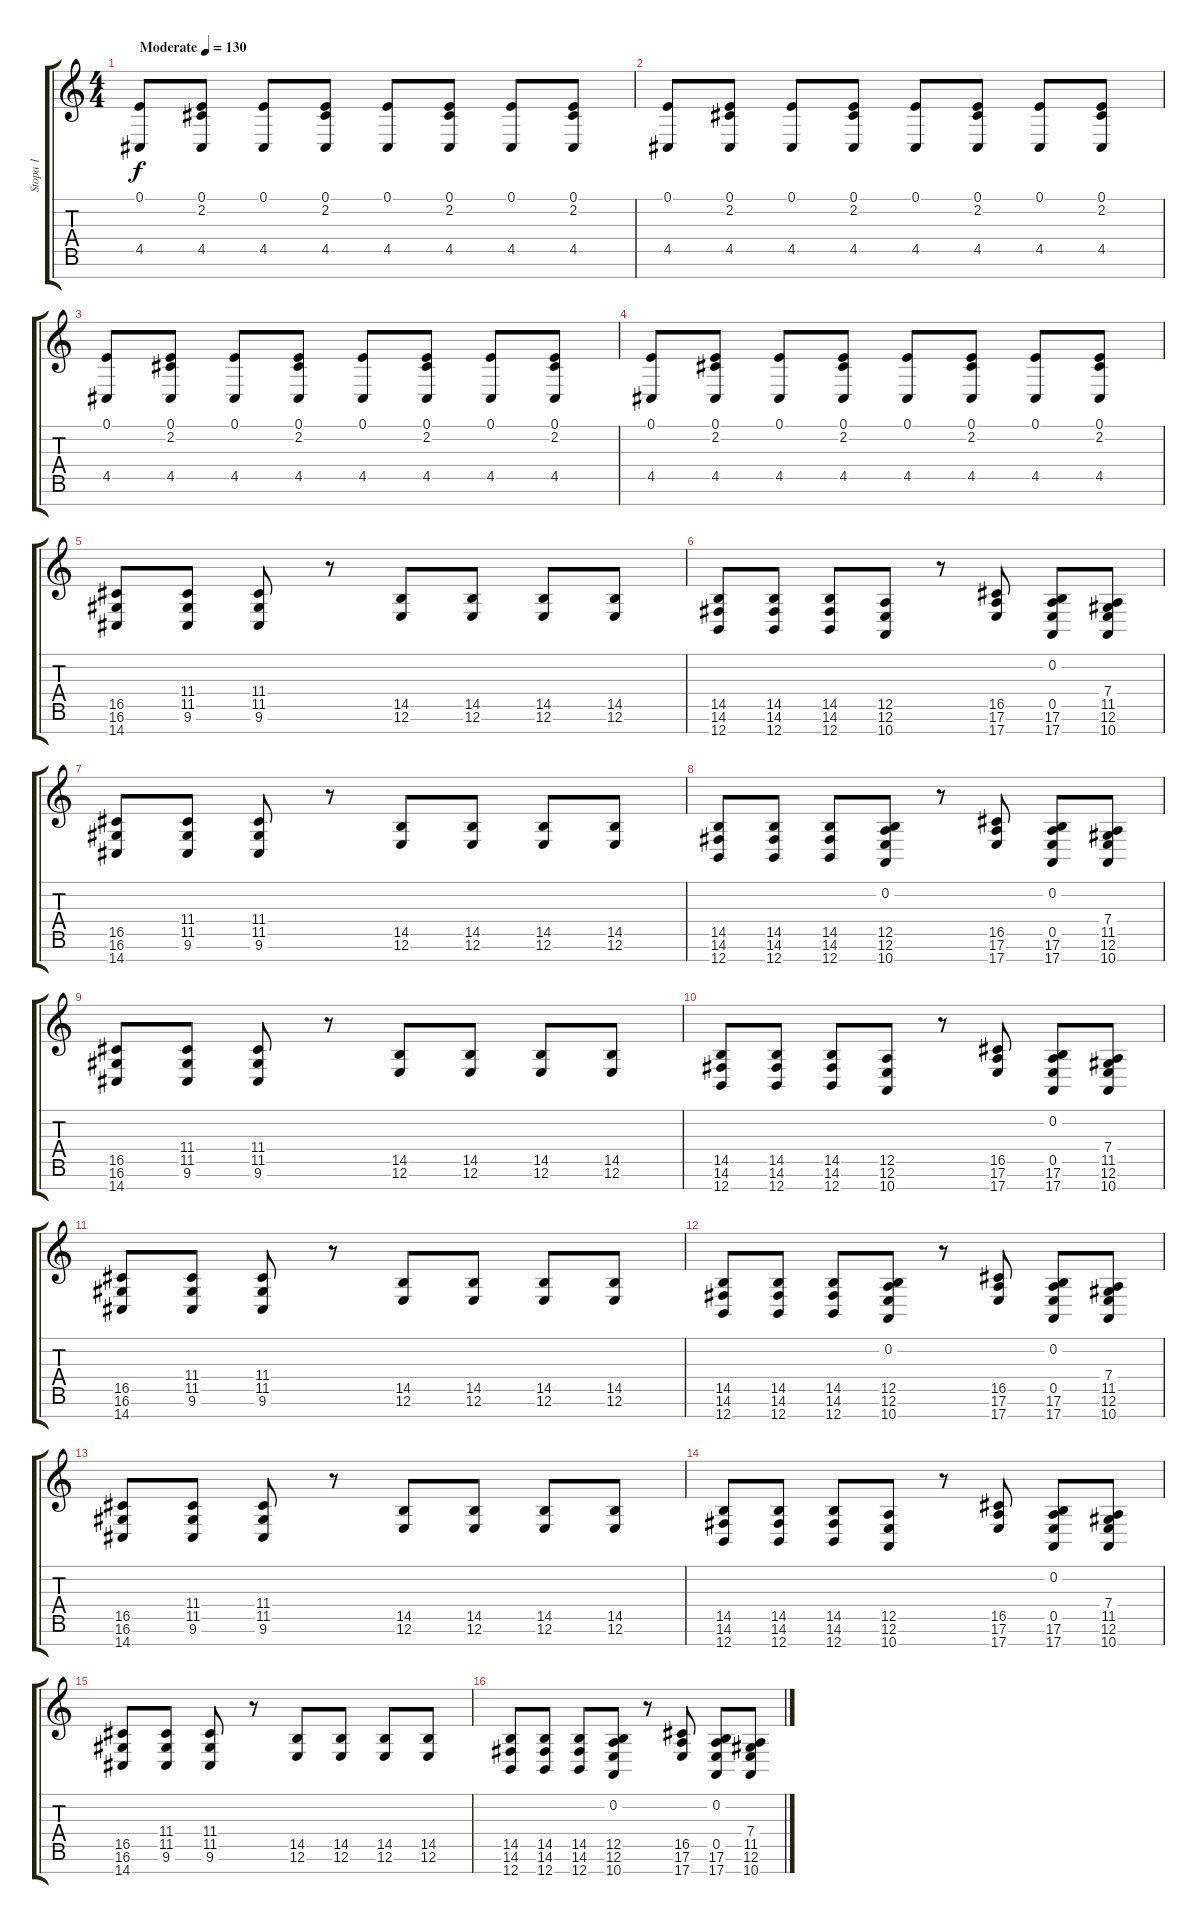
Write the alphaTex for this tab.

\track ("Stopa 1" "Stopa 1") {instrument brightacousticpiano}
\staff {score tabs}
\tuning (E4 B3 G3 D3 A2 E2 B1) {hide}
\ts (4 4)
\tempo (130 "Moderate")
\clef g2
\ks c
(0.1 4.5).8{dy f volume 1 instrument brightacousticpiano} (0.1 2.2 4.5).8 (0.1 4.5).8 (0.1 2.2 4.5).8 (0.1 4.5).8 (0.1 2.2 4.5).8 (0.1 4.5).8 (0.1 2.2 4.5).8 |
(0.1 4.5).8 (0.1 2.2 4.5).8 (0.1 4.5).8 (0.1 2.2 4.5).8 (0.1 4.5).8 (0.1 2.2 4.5).8 (0.1 4.5).8 (0.1 2.2 4.5).8 |
(0.1 4.5).8{volume 13} (0.1 2.2 4.5).8 (0.1 4.5).8 (0.1 2.2 4.5).8 (0.1 4.5).8 (0.1 2.2 4.5).8 (0.1 4.5).8 (0.1 2.2 4.5).8 |
(0.1 4.5).8 (0.1 2.2 4.5).8 (0.1 4.5).8 (0.1 2.2 4.5).8 (0.1 4.5).8 (0.1 2.2 4.5).8 (0.1 4.5).8 (0.1 2.2 4.5).8 |
(16.5 16.6 14.7).8 (11.4 11.5 9.6).8 (11.4 11.5 9.6).8 r.8 (14.5 12.6).8 (14.5 12.6).8 (14.5 12.6).8 (14.5 12.6).8 |
(14.5 14.6 12.7).8 (14.5 14.6 12.7).8 (14.5 14.6 12.7).8 (12.5 12.6 10.7).8 r.8 (16.5 17.6 17.7).8 (0.2 0.5 17.6 17.7).8 (7.4 11.5 12.6 10.7).8 |
(16.5 16.6 14.7).8 (11.4 11.5 9.6).8 (11.4 11.5 9.6).8 r.8 (14.5 12.6).8 (14.5 12.6).8 (14.5 12.6).8 (14.5 12.6).8 |
(14.5 14.6 12.7).8 (14.5 14.6 12.7).8 (14.5 14.6 12.7).8 (0.2 12.5 12.6 10.7).8 r.8 (16.5 17.6 17.7).8 (0.2 0.5 17.6 17.7).8 (7.4 11.5 12.6 10.7).8 |
(16.5 16.6 14.7).8 (11.4 11.5 9.6).8 (11.4 11.5 9.6).8 r.8 (14.5 12.6).8 (14.5 12.6).8 (14.5 12.6).8 (14.5 12.6).8 |
(14.5 14.6 12.7).8 (14.5 14.6 12.7).8 (14.5 14.6 12.7).8 (12.5 12.6 10.7).8 r.8 (16.5 17.6 17.7).8 (0.2 0.5 17.6 17.7).8 (7.4 11.5 12.6 10.7).8 |
(16.5 16.6 14.7).8 (11.4 11.5 9.6).8 (11.4 11.5 9.6).8 r.8 (14.5 12.6).8 (14.5 12.6).8 (14.5 12.6).8 (14.5 12.6).8 |
(14.5 14.6 12.7).8 (14.5 14.6 12.7).8 (14.5 14.6 12.7).8 (0.2 12.5 12.6 10.7).8 r.8 (16.5 17.6 17.7).8 (0.2 0.5 17.6 17.7).8 (7.4 11.5 12.6 10.7).8 |
(16.5 16.6 14.7).8 (11.4 11.5 9.6).8 (11.4 11.5 9.6).8 r.8 (14.5 12.6).8 (14.5 12.6).8 (14.5 12.6).8 (14.5 12.6).8 |
(14.5 14.6 12.7).8 (14.5 14.6 12.7).8 (14.5 14.6 12.7).8 (12.5 12.6 10.7).8 r.8 (16.5 17.6 17.7).8 (0.2 0.5 17.6 17.7).8 (7.4 11.5 12.6 10.7).8 |
(16.5 16.6 14.7).8 (11.4 11.5 9.6).8 (11.4 11.5 9.6).8 r.8 (14.5 12.6).8 (14.5 12.6).8 (14.5 12.6).8 (14.5 12.6).8 |
(14.5 14.6 12.7).8 (14.5 14.6 12.7).8 (14.5 14.6 12.7).8 (0.2 12.5 12.6 10.7).8 r.8 (16.5 17.6 17.7).8 (0.2 0.5 17.6 17.7).8 (7.4 11.5 12.6 10.7).8
